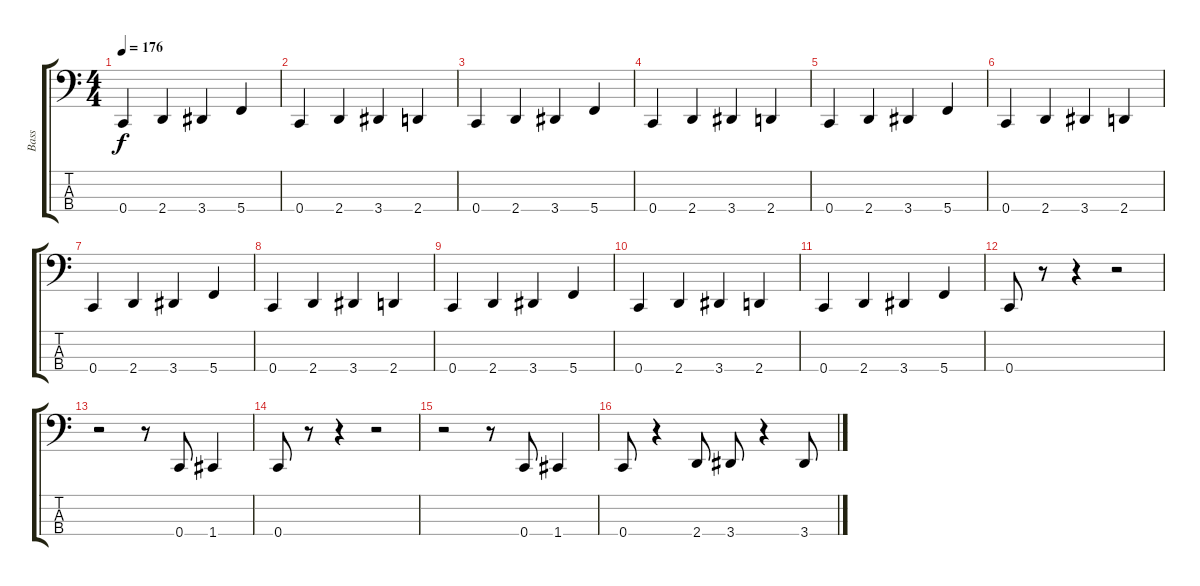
\track ("Bass" "Bass") {instrument electricbasspick}
\staff {score tabs}
\tuning (F2 C2 G1 C1) {hide}
\ts (4 4)
\tempo 176
\clef f4
\ks c
0.4.4{dy f} 2.4.4 3.4.4 5.4.4 |
0.4.4 2.4.4 3.4.4 2.4.4 |
0.4.4 2.4.4 3.4.4 5.4.4 |
0.4.4 2.4.4 3.4.4 2.4.4 |
0.4.4 2.4.4 3.4.4 5.4.4 |
0.4.4 2.4.4 3.4.4 2.4.4 |
0.4.4 2.4.4 3.4.4 5.4.4 |
0.4.4 2.4.4 3.4.4 2.4.4 |
0.4.4 2.4.4 3.4.4 5.4.4 |
0.4.4 2.4.4 3.4.4 2.4.4 |
0.4.4 2.4.4 3.4.4 5.4.4 |
0.4.8 r.8 r.4 r.2 |
r.2 r.8 0.4.8 1.4.4 |
0.4.8 r.8 r.4 r.2 |
r.2 r.8 0.4.8 1.4.4 |
0.4.8 r.4 2.4.8 3.4.8 r.4 3.4.8
